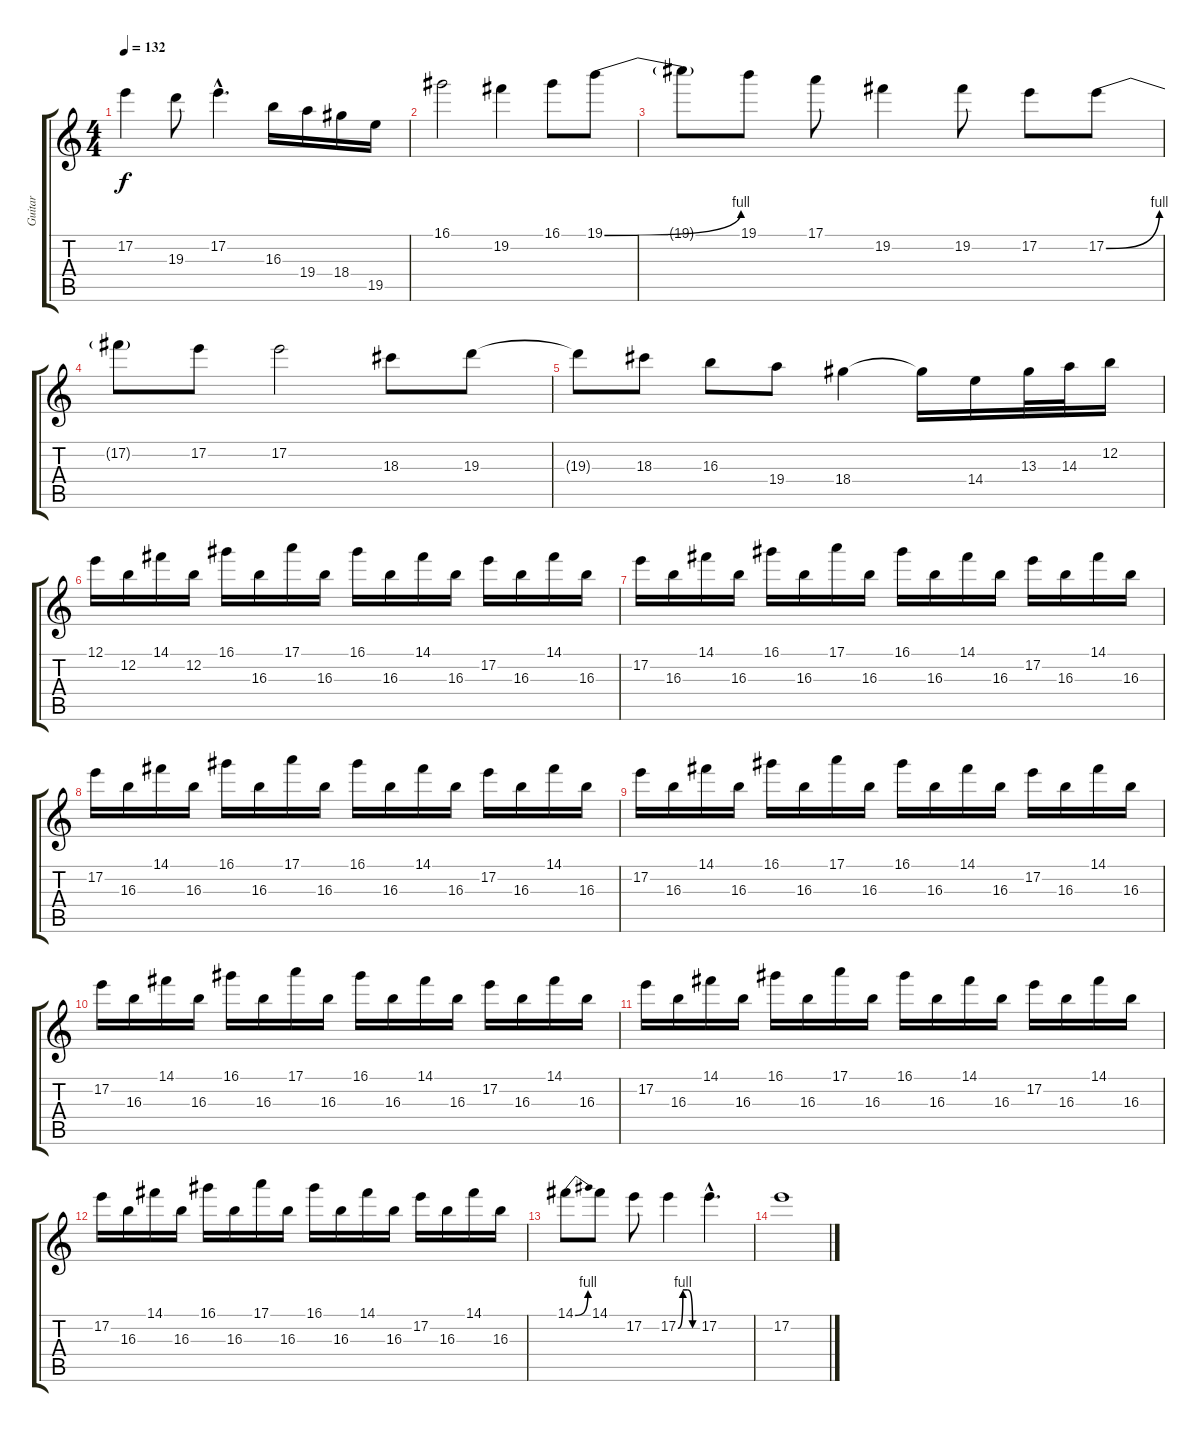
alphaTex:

\track ("Guitar" "Guitar") {instrument distortionguitar}
\staff {score tabs}
\tuning (E4 B3 G3 D3 A2 E2) {hide}
\ts (4 4)
\tempo 132
\clef g2
\ks c
17.2{t}.4{dy f} 19.3.8 17.2{hac}.4{d} 16.3.16 19.4.16 18.4.16 19.5.16 |
16.1.2 19.2.4 16.1.8 19.1{be (bend 0 0 60 4)}.8 |
19.1{t}.8 19.1.8 17.1.8 19.2.4 19.2.8 17.2.8 17.2{be (bend 0 0 60 4)}.8 |
17.2{t}.8 17.2.8 17.2.2 18.3.8 19.3.8 |
19.3{t}.8 18.3.8 16.3.8 19.4.8 18.4.4 18.4{t}.16 14.4.16 13.3.32 14.3.32 12.2.16 |
12.1.16 12.2.16 14.1.16 12.2.16 16.1.16 16.3.16 17.1.16 16.3.16 16.1.16 16.3.16 14.1.16 16.3.16 17.2.16 16.3.16 14.1.16 16.3.16 |
17.2.16 16.3.16 14.1.16 16.3.16 16.1.16 16.3.16 17.1.16 16.3.16 16.1.16 16.3.16 14.1.16 16.3.16 17.2.16 16.3.16 14.1.16 16.3.16 |
17.2.16 16.3.16 14.1.16 16.3.16 16.1.16 16.3.16 17.1.16 16.3.16 16.1.16 16.3.16 14.1.16 16.3.16 17.2.16 16.3.16 14.1.16 16.3.16 |
17.2.16 16.3.16 14.1.16 16.3.16 16.1.16 16.3.16 17.1.16 16.3.16 16.1.16 16.3.16 14.1.16 16.3.16 17.2.16 16.3.16 14.1.16 16.3.16 |
17.2.16 16.3.16 14.1.16 16.3.16 16.1.16 16.3.16 17.1.16 16.3.16 16.1.16 16.3.16 14.1.16 16.3.16 17.2.16 16.3.16 14.1.16 16.3.16 |
17.2.16 16.3.16 14.1.16 16.3.16 16.1.16 16.3.16 17.1.16 16.3.16 16.1.16 16.3.16 14.1.16 16.3.16 17.2.16 16.3.16 14.1.16 16.3.16 |
17.2.16 16.3.16 14.1.16 16.3.16 16.1.16 16.3.16 17.1.16 16.3.16 16.1.16 16.3.16 14.1.16 16.3.16 17.2.16 16.3.16 14.1.16 16.3.16 |
14.1{be (bend 0 0 60 4)}.8 14.1.8 17.2.8 17.2{be (custom 0 0 15 4 30 4 45 0 60 0)}.4 17.2{hac}.4{d} |
17.2.1
